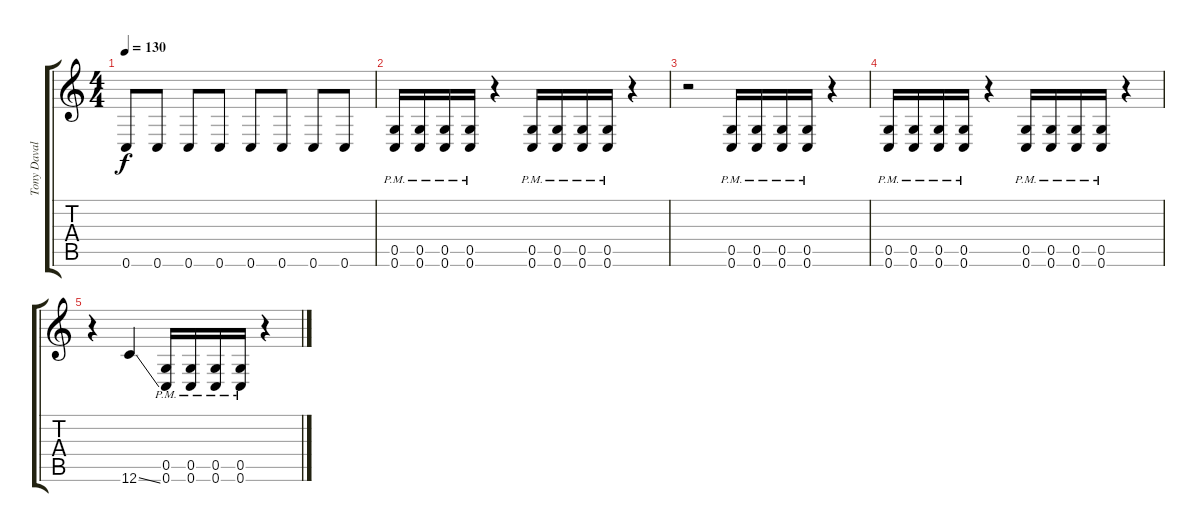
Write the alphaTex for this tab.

\track ("Tony Davalos" "Tony Daval") {instrument overdrivenguitar}
\staff {score tabs}
\tuning (D4 A3 F3 C3 G2 C2) {hide}
\ts (4 4)
\tempo 130
\clef g2
\ks c
0.6.8{dy f} 0.6.8 0.6.8 0.6.8 0.6.8 0.6.8 0.6.8 0.6.8 |
(0.5{pm} 0.6{pm}).16{volume 13} (0.5{pm} 0.6{pm}).16 (0.5{pm} 0.6{pm}).16 (0.5{pm} 0.6{pm}).16 r.4 (0.5{pm} 0.6{pm}).16 (0.5{pm} 0.6{pm}).16 (0.5{pm} 0.6{pm}).16 (0.5{pm} 0.6{pm}).16 r.4 |
r.2 (0.5{pm} 0.6{pm}).16 (0.5{pm} 0.6{pm}).16 (0.5{pm} 0.6{pm}).16 (0.5{pm} 0.6{pm}).16 r.4 |
(0.5{pm} 0.6{pm}).16 (0.5{pm} 0.6{pm}).16 (0.5{pm} 0.6{pm}).16 (0.5{pm} 0.6{pm}).16 r.4 (0.5{pm} 0.6{pm}).16 (0.5{pm} 0.6{pm}).16 (0.5{pm} 0.6{pm}).16 (0.5{pm} 0.6{pm}).16 r.4 |
r.4 12.6{ss}.4 (0.5{pm} 0.6{pm}).16 (0.5{pm} 0.6{pm}).16 (0.5{pm} 0.6{pm}).16 (0.5{pm} 0.6{pm}).16 r.4
